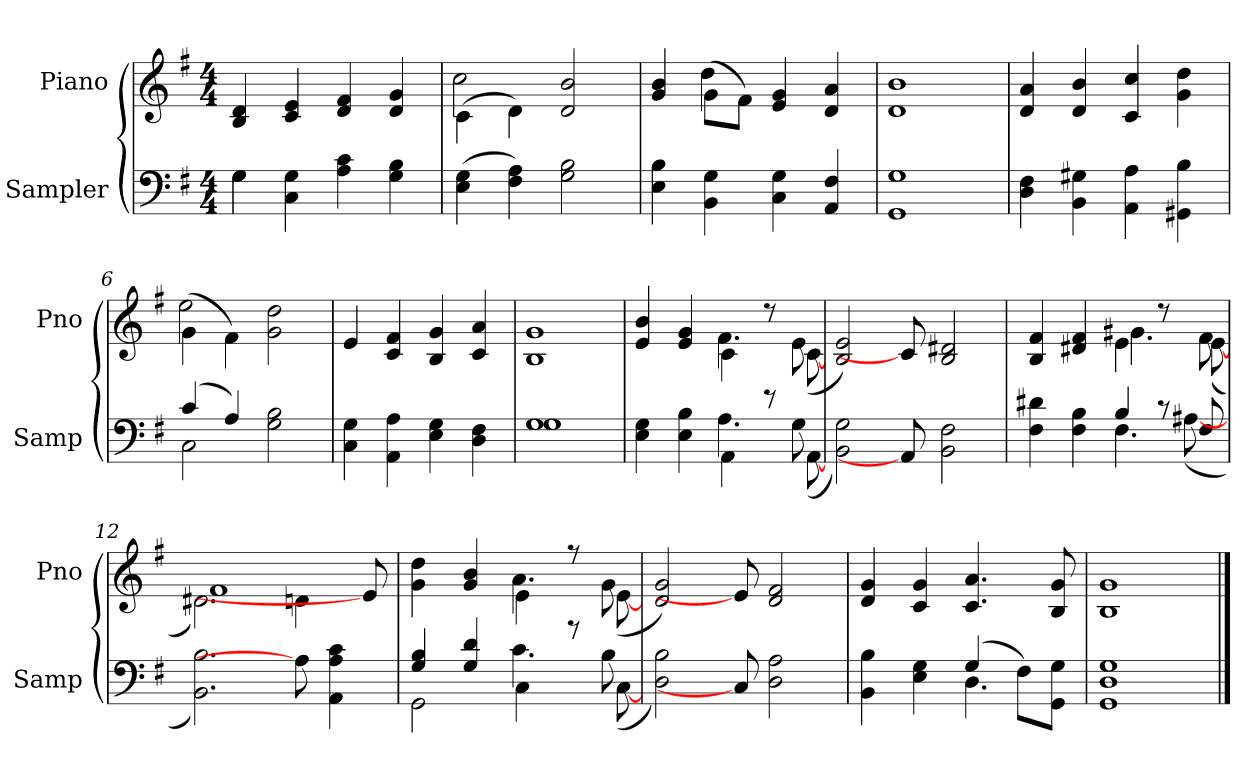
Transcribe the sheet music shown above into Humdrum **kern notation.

**kern	**kern
*part2	*part1
*staff2	*staff1
*I"Sampler	*I"Piano
*I'Samp	*I'Pno
*clefF4	*clefG2
*k[f#]	*k[f#]
*G:	*G:
*M4/4	*M4/4
=1	=1
*^	*
4G\	4G	4B 4d
4C 4G	2.ryy	4c 4e
4A 4c	.	4d 4f#
4G 4B	.	4d 4g
*v	*v	*
=2	=2
*	*^
(4E 4G	(4c\	2cc
4F# 4A)	4d\)	.
2G 2B	2d 2b	2ryy
=3	=3	=3
4E 4B	4g 4b	4ryy
4BB 4G	(8g\L	4dd
.	8f#\J)	.
4C 4G	4e 4g	2ryy
4AA 4F#	4d 4a	.
*	*v	*v
=4	=4
1GG 1G	1d 1b
=5	=5
4D 4F#	4d 4a
4BB 4G#X	4d 4b
4AA 4A	4c 4cc
4GG#X 4B	4g 4dd
=6	=6
*^	*^
(4c/	2C	(4g\	2ee
4A/)	.	4f#\)	.
2G 2B	2ryy	2g 2dd	2ryy
*v	*v	*	*
*	*v	*v
=7	=7
4C 4G	4e
4AA 4A	4c 4f#
4E 4G	4B 4g
4D 4F#	4c 4a
=8	=8
*^	*
1G\	1G	1B 1g
=9	=9	=9
*	*	*^
4E 4G	2ryy	4e 4b	2ryy
4E 4B	.	4e 4g	.
4AA\	4.A	4c\	4.f#
8r	.	8r	.
8G\	([8AA	8e\	([8c
*v	*v	*	*
*	*v	*v
=10	=10
2BB 2G)	2B 2e)
8AA]	8c]
2BB 2F#	2B 2d#X
=11	=11
*^	*^
4F# 4d#X	2ryy	4B 4f#	2ryy
4F# 4B	.	4d#X 4f#	.
4B/	4.F#	4e\	4.g#X
8r	.	8r	.
8F#/	([8A#X	8f#\	([8e
*v	*v	*	*
=12	=12	=12
2.BB 2.B)	2.d#X\)	1f#
8A#]	4dn\	.
4AA 4A 4c	.	.
.	8ryy	8e]
=13	=13	=13
*^	*	*
4G/ 4B/	2GG	4g 4dd	2ryy
4G/ 4d/	.	4g 4b	.
4C\	4.c	4e\	4.a
8r	.	8r	.
8B\	([8C	8g\	([8e
*v	*v	*	*
*	*v	*v
=14	=14
2D 2B)	2d 2g)
8C]	8e]
2D 2A	2d 2f#
=15	=15
*^	*
4BB 4B	2ryy	4d 4g
4E 4G	.	4c 4g
(4G/	4.D	4.c 4.a
8F#\L)	.	.
8GG\ 8G\J	8ryy	8B 8g
*v	*v	*
=16	=16
1GG 1D 1G	1B 1g
==	==
*-	*-
